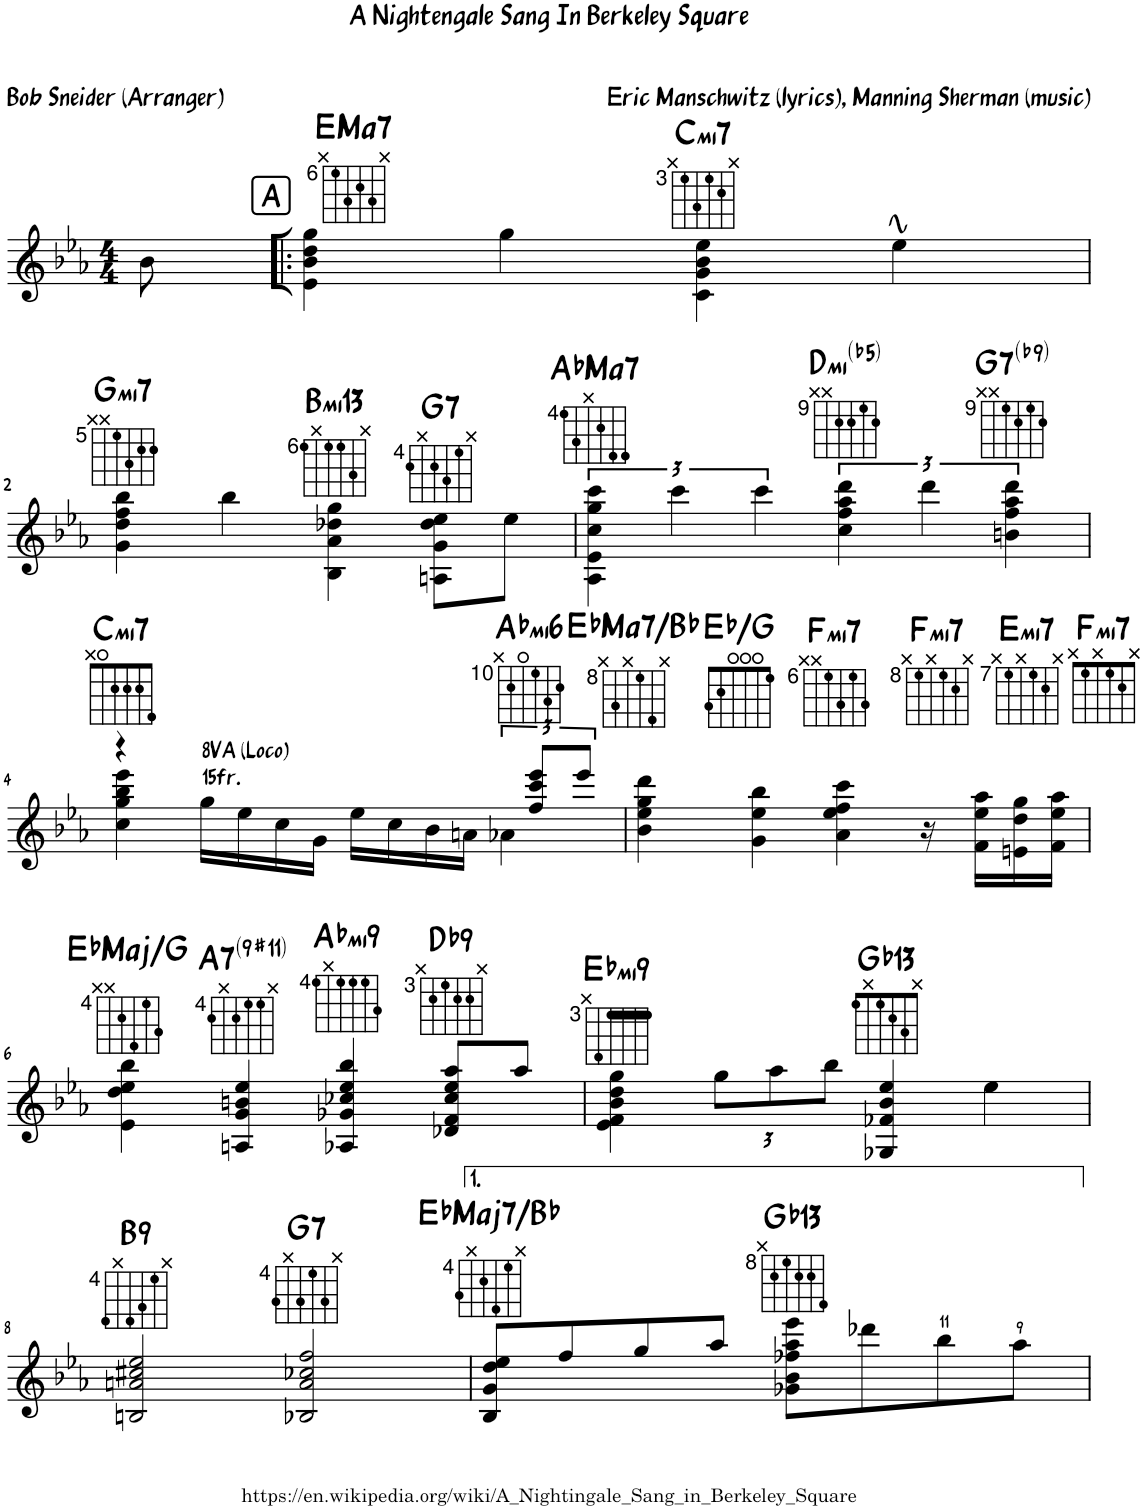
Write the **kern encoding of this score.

**kern	**harte
*part1	*part1
*staff1	*
*I"Piano	*
*I'Pno.	*
*clefG2	*
*k[b-e-a-]	*
*M4/4	*
=	=
8b-\	.
!!LO:REH:place=s1:a:B:rj:fs=14:t=A
=1!|:	=1!|:
!	!LO:H:kt=Ma7
4e-\ 4b-\ 4dd\ 4gg\	E:maj7
4gg\	.
!	!LO:H:kt=mi7
4c\ 4g\ 4b-\ 4ee-\	C:min7
4ee-\	.
!!LO:LB:g=z
=2	=2
!	!LO:H:kt=mi7
4g\ 4dd\ 4ff\ 4bb-\	G:min7
4bb-\	.
!	!LO:H:kt=mi13
4B-\ 4a-\ 4dd-X\ 4gg\	B:min9(11,13)
!	!LO:H:kt=7
8An\ 8g\ 8dd-\ 8ee-\L	G:7
8ee-\J	.
=3	=3
!	!LO:H:kt=Ma7
6A-\ 6e-\ 6cc\ 6gg\ 6ccc\	Ab:maj7
6ccc\	.
6ccc\	.
!	!LO:H:kt=mi
6cc\ 6ff\ 6aa-\ 6ddd\	D:(b3,b5)
6ddd\	.
!	!LO:H:kt=7
6bn\ 6ff\ 6aa-\ 6ddd\	G:7(b9)
!!LO:LB:g=z
=4	=4
*^	*
!	!	!LO:H:kt=mi7
4r	4cc\ 4gg\ 4bb-\ 4eee-\	C:min7
!LO:TX:a:t=8VA (Loco)	!	!
!LO:TX:a:t=15fr.	!	!
16ryy	16gg\LL	.
16ryy	16ee-\	.
16ryy	16cc\	.
16ryy	16g\JJ	.
16ryy	16ee-\LL	.
16ryy	16cc\	.
16ryy	16b-\	.
16ryy	16an\JJ	.
12ryy	4a-X\	.
!	!	!LO:H:kt=mi6
12ff/ 12ccc/ 12eee-/L	.	Ab:min6
12eee-/J	.	.
*v	*v	*
=5	=5
!	!LO:H:kt=Ma7
4b-\ 4ee-\ 4gg\ 4ddd\	Eb:maj7/5
4g\ 4ee-\ 4bb-\	Eb:maj/3
!	!LO:H:kt=mi7
4a-\ 4ee-\ 4ff\ 4ccc\	F:min7
16r	.
!	!LO:H:kt=mi7
16f\ 16ee-\ 16aa-\LL	F:min7
!	!LO:H:kt=mi7
16en\ 16dd\ 16gg\	E:min7
!	!LO:H:kt=mi7
16f\ 16ee-\ 16aa-\JJ	F:min7
!!LO:LB:g=z
=6	=6
!	!LO:H:kt=Maj
4e-\ 4dd\ 4ee-\ 4bb-\	Eb:maj/3
!	!LO:H:kt=7
4An/ 4g/ 4bn/ 4ee-/	A:7(9,#11)
!	!LO:H:kt=mi9
4A-X/ 4g-X/ 4cc-X/ 4ee-/ 4bb-/	Ab:min9
!	!LO:H:kt=9
8d-X/ 8f/ 8cc-/ 8ee-/ 8aa-/L	Db:9
8aa-/J	.
=7	=7
!	!LO:H:kt=mi9
4e-\ 4f\ 4b-\ 4dd\ 4gg\	Eb:min9
*Xbrackettup	*
12gg\L	.
12aa-\	.
12bb-\J	.
!	!LO:H:kt=13
4G-X/ 4f-X/ 4b-/ 4ee-/	Gb:9(11,13)
4ee-\	.
!!LO:LB:g=z
=8	=8
!	!LO:H:kt=9
2Bn/ 2an/ 2cc#X/ 2ee-/	B:9
!	!LO:H:kt=7
2B-X/ 2a/ 2cc-X/ 2ff/	G:7
=9	=9
!	!LO:H:kt=Maj7
8B-/ 8g/ 8dd/ 8ee-/L	Eb:maj7/5
8ff/	.
8gg/	.
8aa-/J	.
!	!LO:H:kt=13
8g-X\ 8b-\ 8ff-X\ 8aa-\ 8eee-\L	Gb:9(11,13)
8ddd-X\	.
8bb-\	.
8aa-\J	.
=	=
*-	*-
